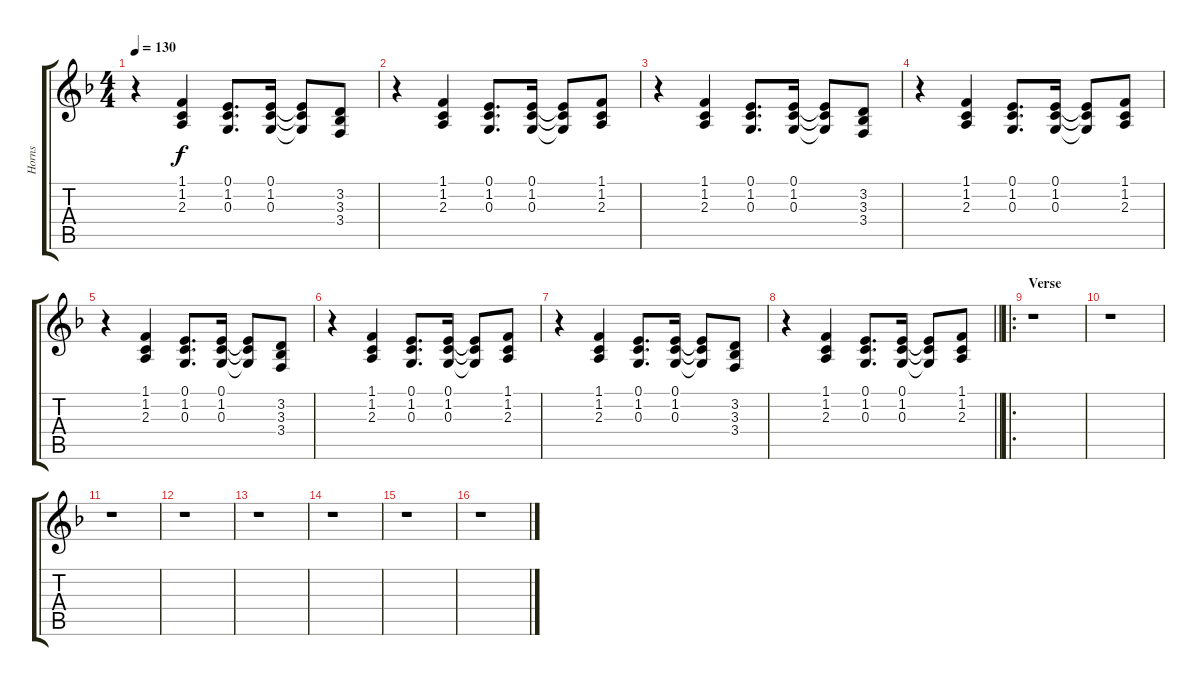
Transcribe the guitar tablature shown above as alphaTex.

\track ("Horns" "Horns") {instrument synthbrass1}
\staff {score tabs}
\tuning (E4 B3 G3 D3 A2 E2) {hide}
\ts (4 4)
\tempo 130
\clef g2
\ks f
r.4{dy f instrument synthbrass1} (1.1 1.2 2.3).4 (0.1 1.2 0.3).8{d} (0.1 1.2 0.3).16 (0.1{t} 1.2{t} 0.3{t}).8 (3.2 3.3 3.4).8 |
r.4 (1.1 1.2 2.3).4 (0.1 1.2 0.3).8{d} (0.1 1.2 0.3).16 (0.1{t} 1.2{t} 0.3{t}).8 (1.1 1.2 2.3).8 |
r.4 (1.1 1.2 2.3).4 (0.1 1.2 0.3).8{d} (0.1 1.2 0.3).16 (0.1{t} 1.2{t} 0.3{t}).8 (3.2 3.3 3.4).8 |
r.4 (1.1 1.2 2.3).4 (0.1 1.2 0.3).8{d} (0.1 1.2 0.3).16 (0.1{t} 1.2{t} 0.3{t}).8 (1.1 1.2 2.3).8 |
r.4 (1.1 1.2 2.3).4 (0.1 1.2 0.3).8{d} (0.1 1.2 0.3).16 (0.1{t} 1.2{t} 0.3{t}).8 (3.2 3.3 3.4).8 |
r.4 (1.1 1.2 2.3).4 (0.1 1.2 0.3).8{d} (0.1 1.2 0.3).16 (0.1{t} 1.2{t} 0.3{t}).8 (1.1 1.2 2.3).8 |
r.4 (1.1 1.2 2.3).4 (0.1 1.2 0.3).8{d} (0.1 1.2 0.3).16 (0.1{t} 1.2{t} 0.3{t}).8 (3.2 3.3 3.4).8 |
\barLineRight lightlight
r.4 (1.1 1.2 2.3).4 (0.1 1.2 0.3).8{d} (0.1 1.2 0.3).16 (0.1{t} 1.2{t} 0.3{t}).8 (1.1 1.2 2.3).8 |
\ro
\section ("" "Verse")
r.1 |
r.1 |
r.1 |
r.1 |
r.1 |
r.1 |
r.1 |
r.1
